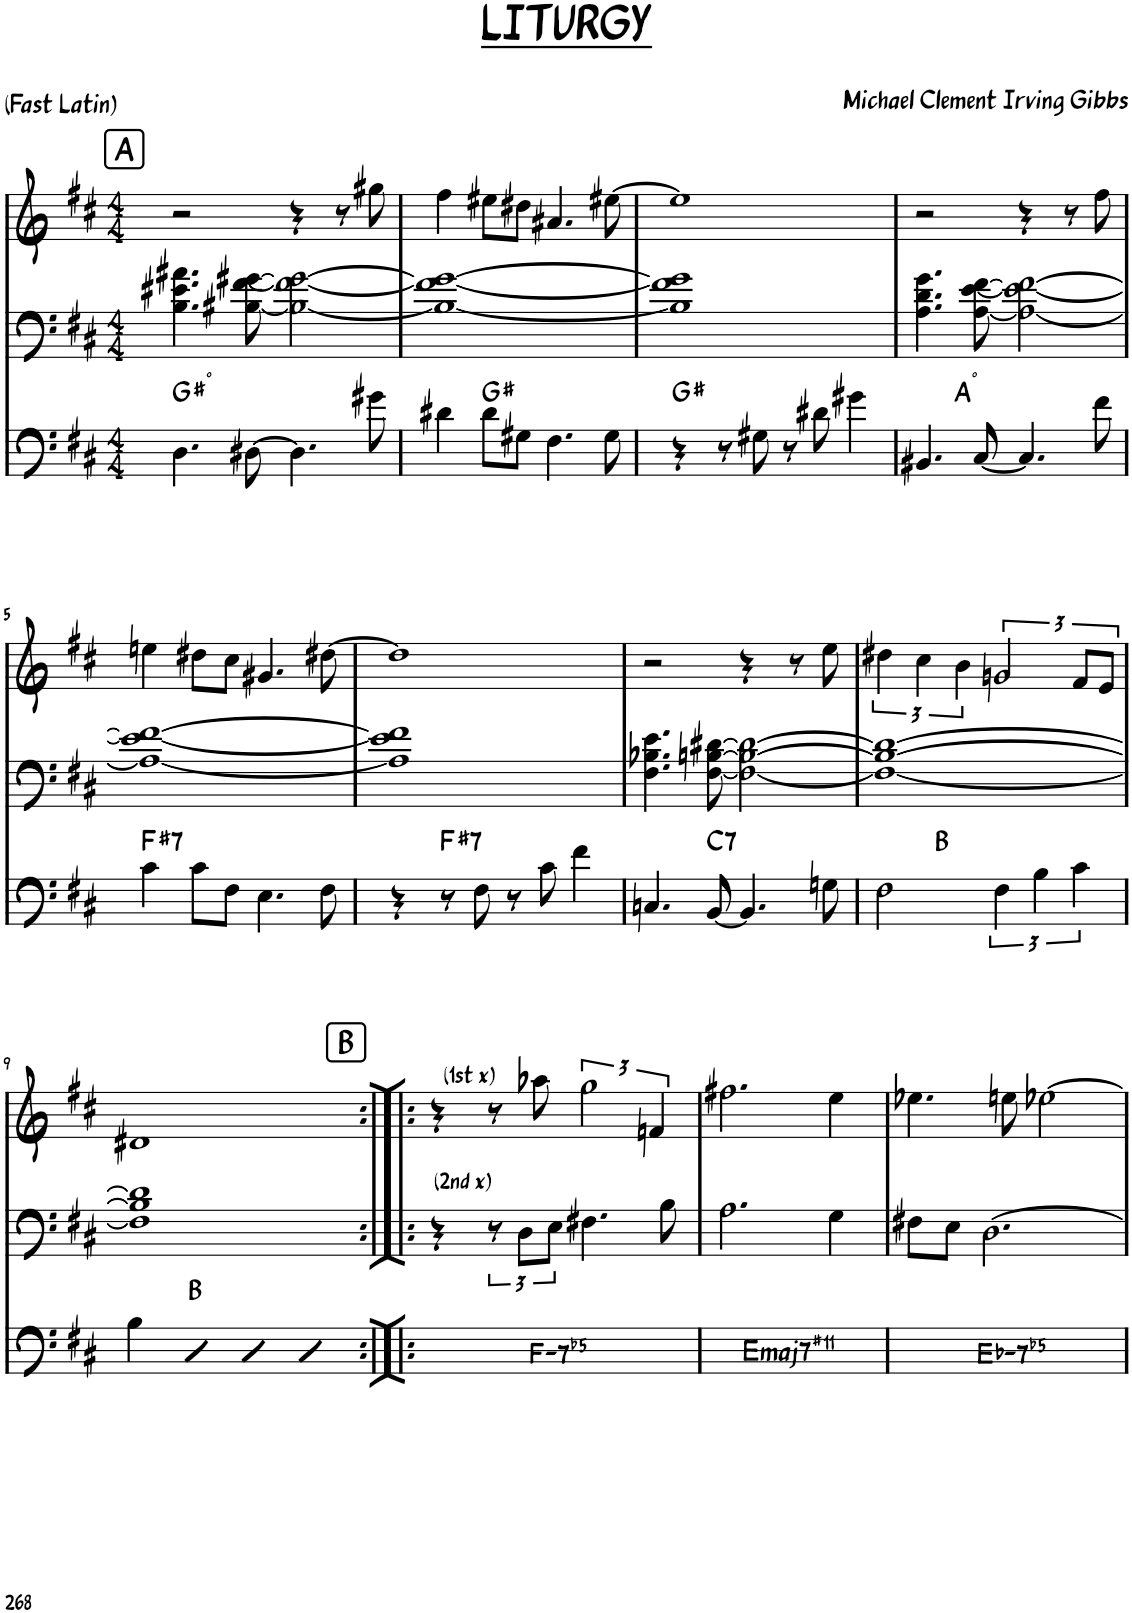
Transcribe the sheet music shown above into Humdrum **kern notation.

**kern	**harte	**kern	**kern
*part2	*part2	*part1	*part1
*staff3	*	*staff2	*staff1
*I"Piano	*	*I"Piano	*
*I'Pno	*	*I'Pno	*
*clefF4	*	*clefF4	*clefG2
*k[f#c#]	*	*k[f#c#]	*k[f#c#]
*M4/4	*	*M4/4	*M4/4
!!LO:REH:place=s1:a:B:cj:fs=14:t=A
=1	=1	=1	=1
!	!LO:H:kt=°	!	!
4.D\	.	4.B\ 4.e#X\ 4.a#X\	2r
[8D#X\	.	[8B#X\ [8f#\ [8g#X\	.
4.D#\]	.	2B#\_ 2f#\_ 2g#\_	4r
.	.	.	8r
8g#X\	.	.	8gg#X\
=2	=2	=2	=2
4d#X\	.	1B#_ 1f#_ 1g#_	4ff#\
8d#\L	G#:maj	.	8ee#X\L
8G#X\J	.	.	8dd#X\J
4.F#\	.	.	4.a#X/
8G#\	.	.	[8ee#X\
=3	=3	=3	=3
4r	G#:maj	1B#] 1f#] 1g#]	1ee#]
8r	.	.	.
8G#X\	.	.	.
8r	.	.	.
8d#X\	.	.	.
4g#X\	.	.	.
=4	=4	=4	=4
*^	*	*	*
4.BB#X/	4ryy	.	4.A\ 4.d\ 4.g\	2r
!	!	!LO:H:kt=°	!	!
.	2.ryy	.	.	.
[8C#/	.	.	[8A\ [8e\ [8f#\	.
4.C#/]	.	.	2A\_ 2e\_ 2f#\_	4r
.	.	.	.	8r
8f#\	.	.	.	8ff#\
!!LO:LB:g=z
=5	=5	=5	=5	=5
!	!	!LO:H:kt=7	!	!
*v	*v	*	*	*
4c#\	F#:7	1A_ 1e_ 1f#_	4een\
8c#\L	.	.	8dd#X\L
8F#\J	.	.	8cc#\J
4.E\	.	.	4.g#X/
8F#\	.	.	[8dd#X\
=6	=6	=6	=6
4r	.	1A] 1e] 1f#]	1dd#]
!	!LO:H:kt=7	!	!
8r	F#:7	.	.
8F#\	.	.	.
8r	.	.	.
8c#\	.	.	.
4f#\	.	.	.
=7	=7	=7	=7
4.Cn/	.	4.F#\ 4.B-X\ 4.e\	2r
!	!LO:H:kt=7	!	!
[8BB/	C:7	[8F#\ [8Bn\ [8d#X\	.
4.BB/]	.	2F#\_ 2B\_ 2d#\_	4r
.	.	.	8r
8Gn\	.	.	8ee\
=8	=8	=8	=8
*^	*	*	*
2F#\	4ryy	.	1F#_ 1B_ 1d#_	6dd#X\
.	.	.	.	6cc#\
.	2.ryy	B:maj	.	.
.	.	.	.	6b\
6F#\	.	.	.	3gn/
6B\	.	.	.	.
6c#\	.	.	.	12f#/L
.	.	.	.	12e/J
!!LO:LB:g=z
=9	=9	=9	=9	=9
4B\	4D	.	1F#] 1B] 1d#]	1d#X
4ryy	4D	B:maj	.	.
2ryy	4D	.	.	.
.	4D	.	.	.
!!LO:REH:place=s1:a:B:cj:fs=14:t=B
=10:|!|:	=10:|!|:	=10:|!|:	=10:|!|:	=10:|!|:
*	*	*	*	*^
!	!	!LO:H:kt=-7b5	!	!	!
*v	*v	*	*	*	*
1E	F:hdim7	4r	4r	3ryy
!	!	!	!LO:TX:a:t=(1st x)	!
.	.	12r	8r	.
!	!	!	!	!LO:TX:b:t=(2nd x)
.	.	12D\L	.	3%2ryy
.	.	.	8aa-X\	.
.	.	12E\J	.	.
.	.	4.F#X\	3gg\	.
.	.	.	6fn/	.
.	.	8B\	.	.
*	*	*	*v	*v
=11	=11	=11	=11
*^	*	*	*
1E	4ryy	.	2.A\	2.ff#X\
!	!	!LO:H:kt=maj7	!	!
.	2.ryy	E:maj7(#11)	.	.
.	.	.	4G\	4ee\
=12	=12	=12	=12	=12
1E	4ryy	.	8F#X\L	4.ee-X\
.	.	.	8E\J	.
!	!	!LO:H:kt=-7b5	!	!
.	2.ryy	Eb:hdim7	[2.D\	.
.	.	.	.	8een\
.	.	.	.	[2ee-X\
*v	*v	*	*	*
=	=	=	=
*-	*-	*-	*-
